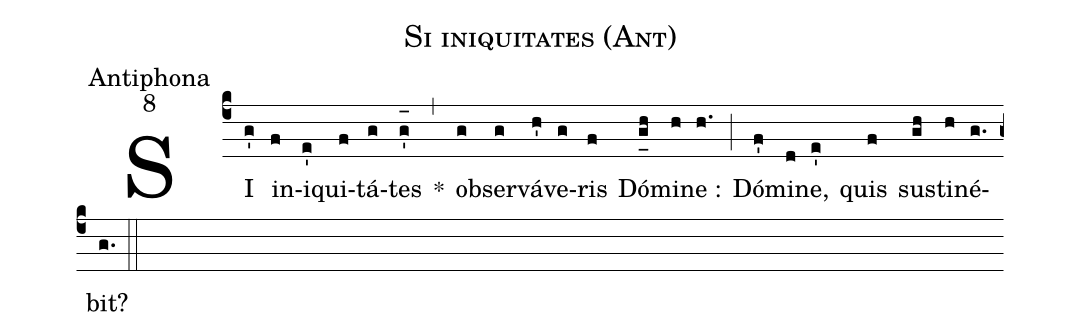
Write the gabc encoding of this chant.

name:Si iniquitates (Ant);
office-part:Antiphona;
mode:8;
%%
(c4) SI(g') in(f)i(e')qui(f)tá(g)tes(g'_[oh:h]) *(,) ob(g)ser(g)vá(h')ve(g)ris(f) Dó(g_[uh:l]h)mi(h)ne :(h.) (;) Dó(f')mi(d)ne,(e') quis(f) sus(gh)ti(h)né(g.)bit?(g.) (::)
